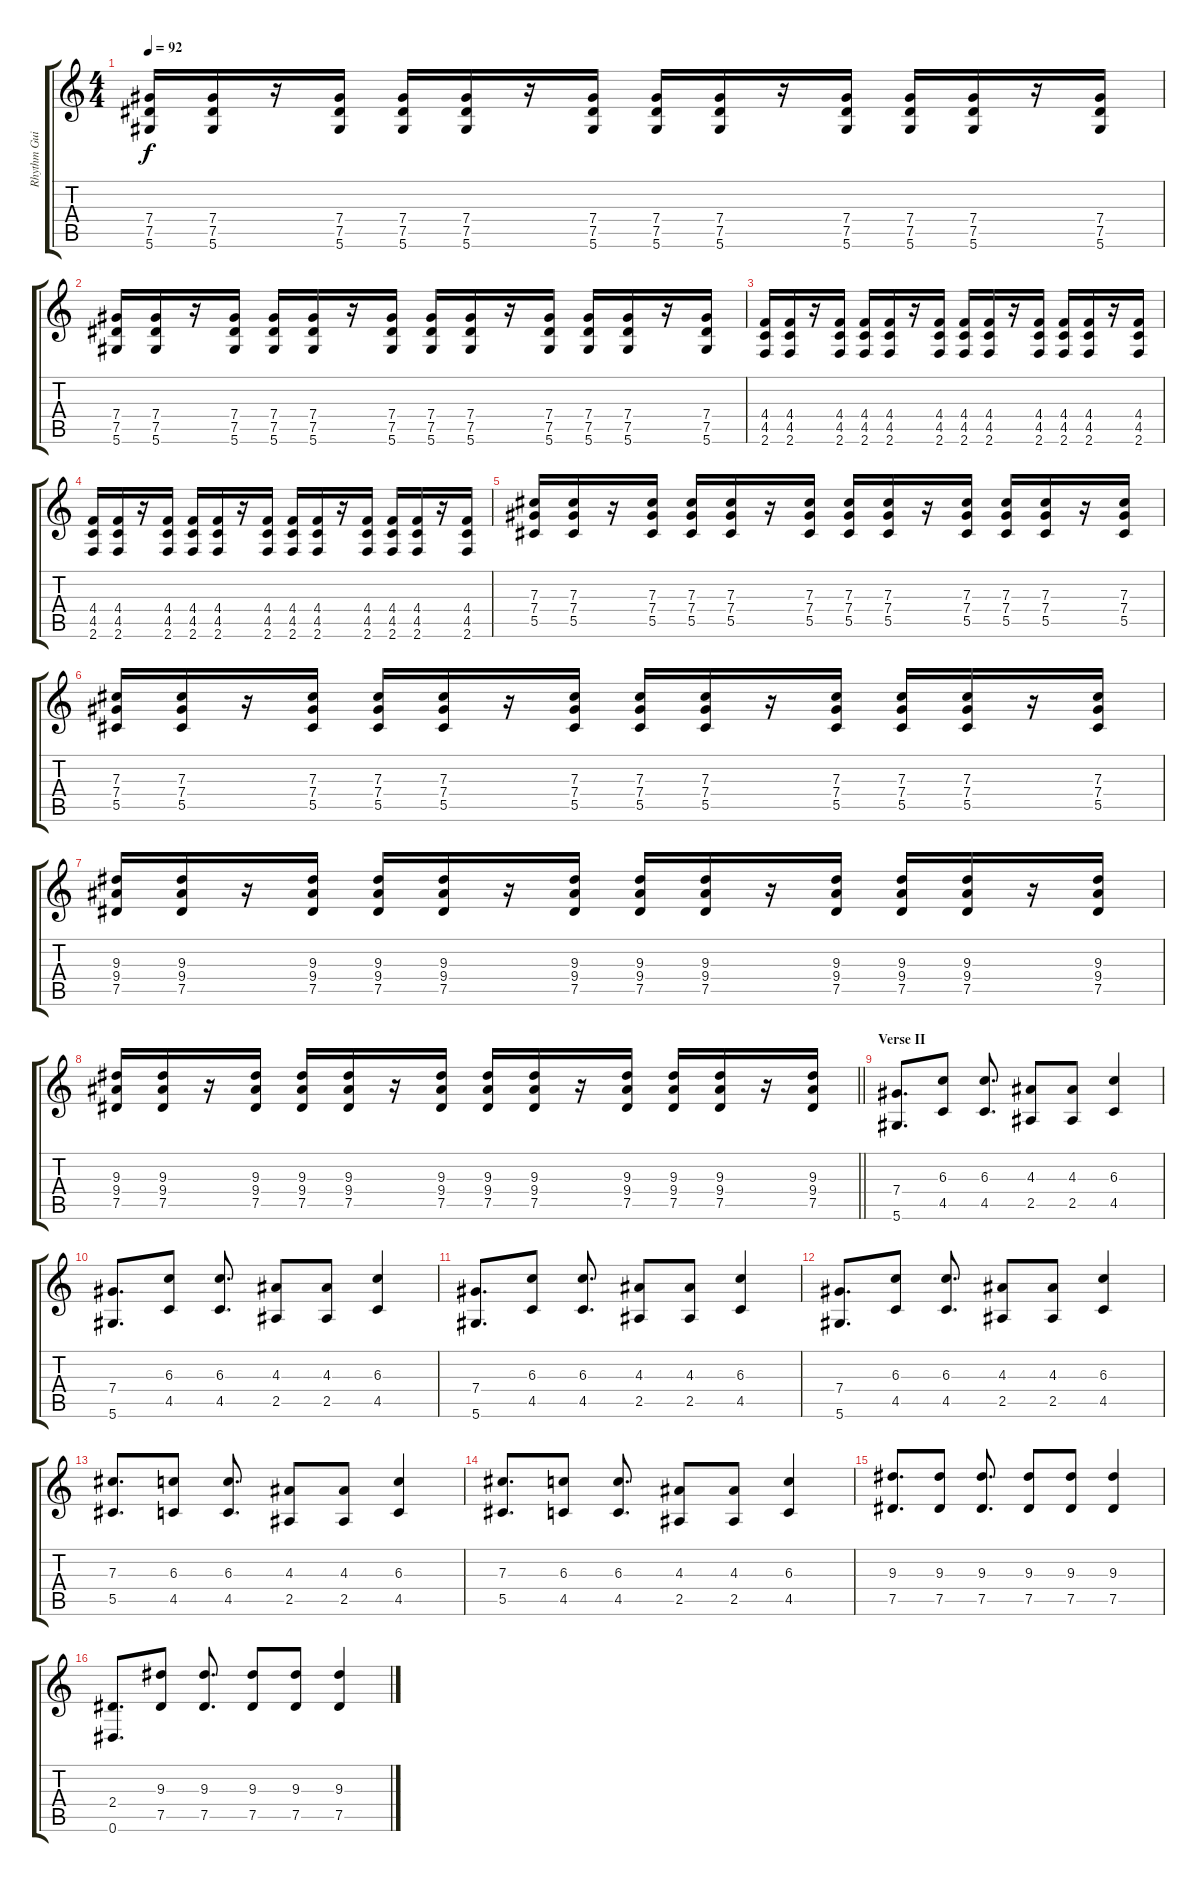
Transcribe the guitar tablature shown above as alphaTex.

\track ("Rhythm Guitar" "Rhythm Gui") {instrument overdrivenguitar}
\staff {score tabs}
\tuning (Eb4 Bb3 Gb3 Db3 Ab2 Eb2) {hide}
\ts (4 4)
\tempo 92
\clef g2
\ks c
(7.4 7.5 5.6).16{dy f} (7.4 7.5 5.6).16 r.16 (7.4 7.5 5.6).16 (7.4 7.5 5.6).16 (7.4 7.5 5.6).16 r.16 (7.4 7.5 5.6).16 (7.4 7.5 5.6).16 (7.4 7.5 5.6).16 r.16 (7.4 7.5 5.6).16 (7.4 7.5 5.6).16 (7.4 7.5 5.6).16 r.16 (7.4 7.5 5.6).16 |
(7.4 7.5 5.6).16 (7.4 7.5 5.6).16 r.16 (7.4 7.5 5.6).16 (7.4 7.5 5.6).16 (7.4 7.5 5.6).16 r.16 (7.4 7.5 5.6).16 (7.4 7.5 5.6).16 (7.4 7.5 5.6).16 r.16 (7.4 7.5 5.6).16 (7.4 7.5 5.6).16 (7.4 7.5 5.6).16 r.16 (7.4 7.5 5.6).16 |
(4.4 4.5 2.6).16 (4.4 4.5 2.6).16 r.16 (4.4 4.5 2.6).16 (4.4 4.5 2.6).16 (4.4 4.5 2.6).16 r.16 (4.4 4.5 2.6).16 (4.4 4.5 2.6).16 (4.4 4.5 2.6).16 r.16 (4.4 4.5 2.6).16 (4.4 4.5 2.6).16 (4.4 4.5 2.6).16 r.16 (4.4 4.5 2.6).16 |
(4.4 4.5 2.6).16 (4.4 4.5 2.6).16 r.16 (4.4 4.5 2.6).16 (4.4 4.5 2.6).16 (4.4 4.5 2.6).16 r.16 (4.4 4.5 2.6).16 (4.4 4.5 2.6).16 (4.4 4.5 2.6).16 r.16 (4.4 4.5 2.6).16 (4.4 4.5 2.6).16 (4.4 4.5 2.6).16 r.16 (4.4 4.5 2.6).16 |
(7.3 7.4 5.5).16 (7.3 7.4 5.5).16 r.16 (7.3 7.4 5.5).16 (7.3 7.4 5.5).16 (7.3 7.4 5.5).16 r.16 (7.3 7.4 5.5).16 (7.3 7.4 5.5).16 (7.3 7.4 5.5).16 r.16 (7.3 7.4 5.5).16 (7.3 7.4 5.5).16 (7.3 7.4 5.5).16 r.16 (7.3 7.4 5.5).16 |
(7.3 7.4 5.5).16 (7.3 7.4 5.5).16 r.16 (7.3 7.4 5.5).16 (7.3 7.4 5.5).16 (7.3 7.4 5.5).16 r.16 (7.3 7.4 5.5).16 (7.3 7.4 5.5).16 (7.3 7.4 5.5).16 r.16 (7.3 7.4 5.5).16 (7.3 7.4 5.5).16 (7.3 7.4 5.5).16 r.16 (7.3 7.4 5.5).16 |
(9.3 9.4 7.5).16 (9.3 9.4 7.5).16 r.16 (9.3 9.4 7.5).16 (9.3 9.4 7.5).16 (9.3 9.4 7.5).16 r.16 (9.3 9.4 7.5).16 (9.3 9.4 7.5).16 (9.3 9.4 7.5).16 r.16 (9.3 9.4 7.5).16 (9.3 9.4 7.5).16 (9.3 9.4 7.5).16 r.16 (9.3 9.4 7.5).16 |
\barLineRight lightlight
(9.3 9.4 7.5).16 (9.3 9.4 7.5).16 r.16 (9.3 9.4 7.5).16 (9.3 9.4 7.5).16 (9.3 9.4 7.5).16 r.16 (9.3 9.4 7.5).16 (9.3 9.4 7.5).16 (9.3 9.4 7.5).16 r.16 (9.3 9.4 7.5).16 (9.3 9.4 7.5).16 (9.3 9.4 7.5).16 r.16 (9.3 9.4 7.5).16 |
\section ("" "Verse II")
(7.4 5.6).8{d volume 9} (6.3 4.5).8 (6.3 4.5).8{d} (4.3 2.5).8 (4.3 2.5).8 (6.3 4.5).4 |
(7.4 5.6).8{d} (6.3 4.5).8 (6.3 4.5).8{d} (4.3 2.5).8 (4.3 2.5).8 (6.3 4.5).4 |
(7.4 5.6).8{d} (6.3 4.5).8 (6.3 4.5).8{d} (4.3 2.5).8 (4.3 2.5).8 (6.3 4.5).4 |
(7.4 5.6).8{d} (6.3 4.5).8 (6.3 4.5).8{d} (4.3 2.5).8 (4.3 2.5).8 (6.3 4.5).4 |
(7.3 5.5).8{d} (6.3 4.5).8 (6.3 4.5).8{d} (4.3 2.5).8 (4.3 2.5).8 (6.3 4.5).4 |
(7.3 5.5).8{d} (6.3 4.5).8 (6.3 4.5).8{d} (4.3 2.5).8 (4.3 2.5).8 (6.3 4.5).4 |
(9.3 7.5).8{d} (9.3 7.5).8 (9.3 7.5).8{d} (9.3 7.5).8 (9.3 7.5).8 (9.3 7.5).4 |
(2.4 0.6).8{d} (9.3 7.5).8 (9.3 7.5).8{d} (9.3 7.5).8 (9.3 7.5).8 (9.3 7.5).4
